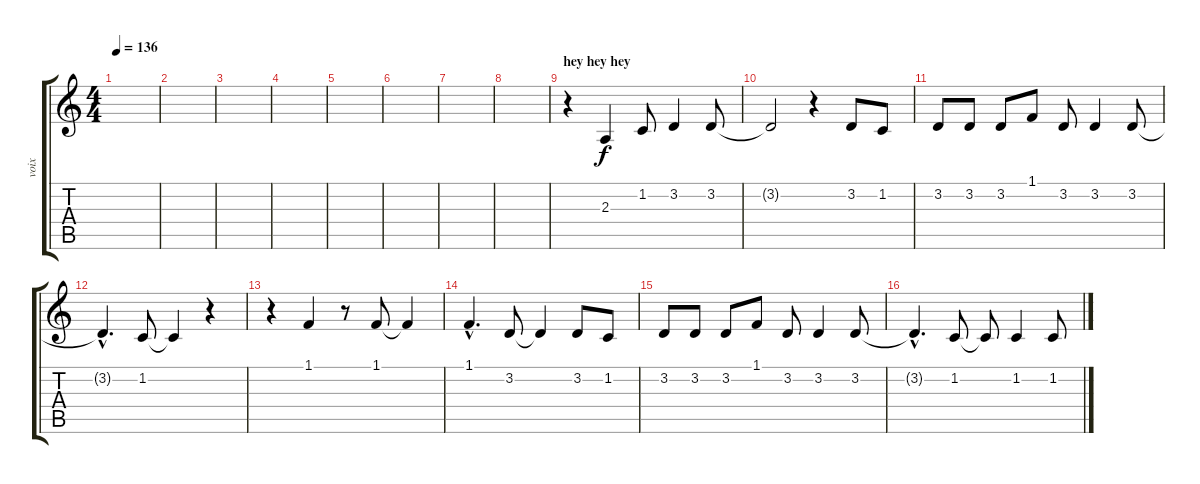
\track ("voix" "voix") {instrument lead2sawtooth}
\staff {score tabs}
\tuning (E4 B3 G3 D3 A2 E2) {hide}
\ts (4 4)
\tempo 136
\clef g2
\ks c
|
|
|
|
|
|
|
|
\section ("" "hey hey hey")
r.4 2.3.4 1.2.8 3.2.4 3.2.8 |
3.2{t}.2 r.4 3.2.8 1.2.8 |
3.2.8 3.2.8 3.2.8 1.1.8 3.2.8 3.2.4 3.2.8 |
3.2{hac t}.4{d} 1.2.8 1.2{t}.4 r.4 |
r.4 1.1.4 r.8 1.1.8 1.1{t}.4 |
1.1{hac}.4{d} 3.2.8 3.2{t}.4 3.2.8 1.2.8 |
3.2.8 3.2.8 3.2.8 1.1.8 3.2.8 3.2.4 3.2.8 |
3.2{hac t}.4{d} 1.2.8 1.2{t}.8 1.2.4 1.2.8
